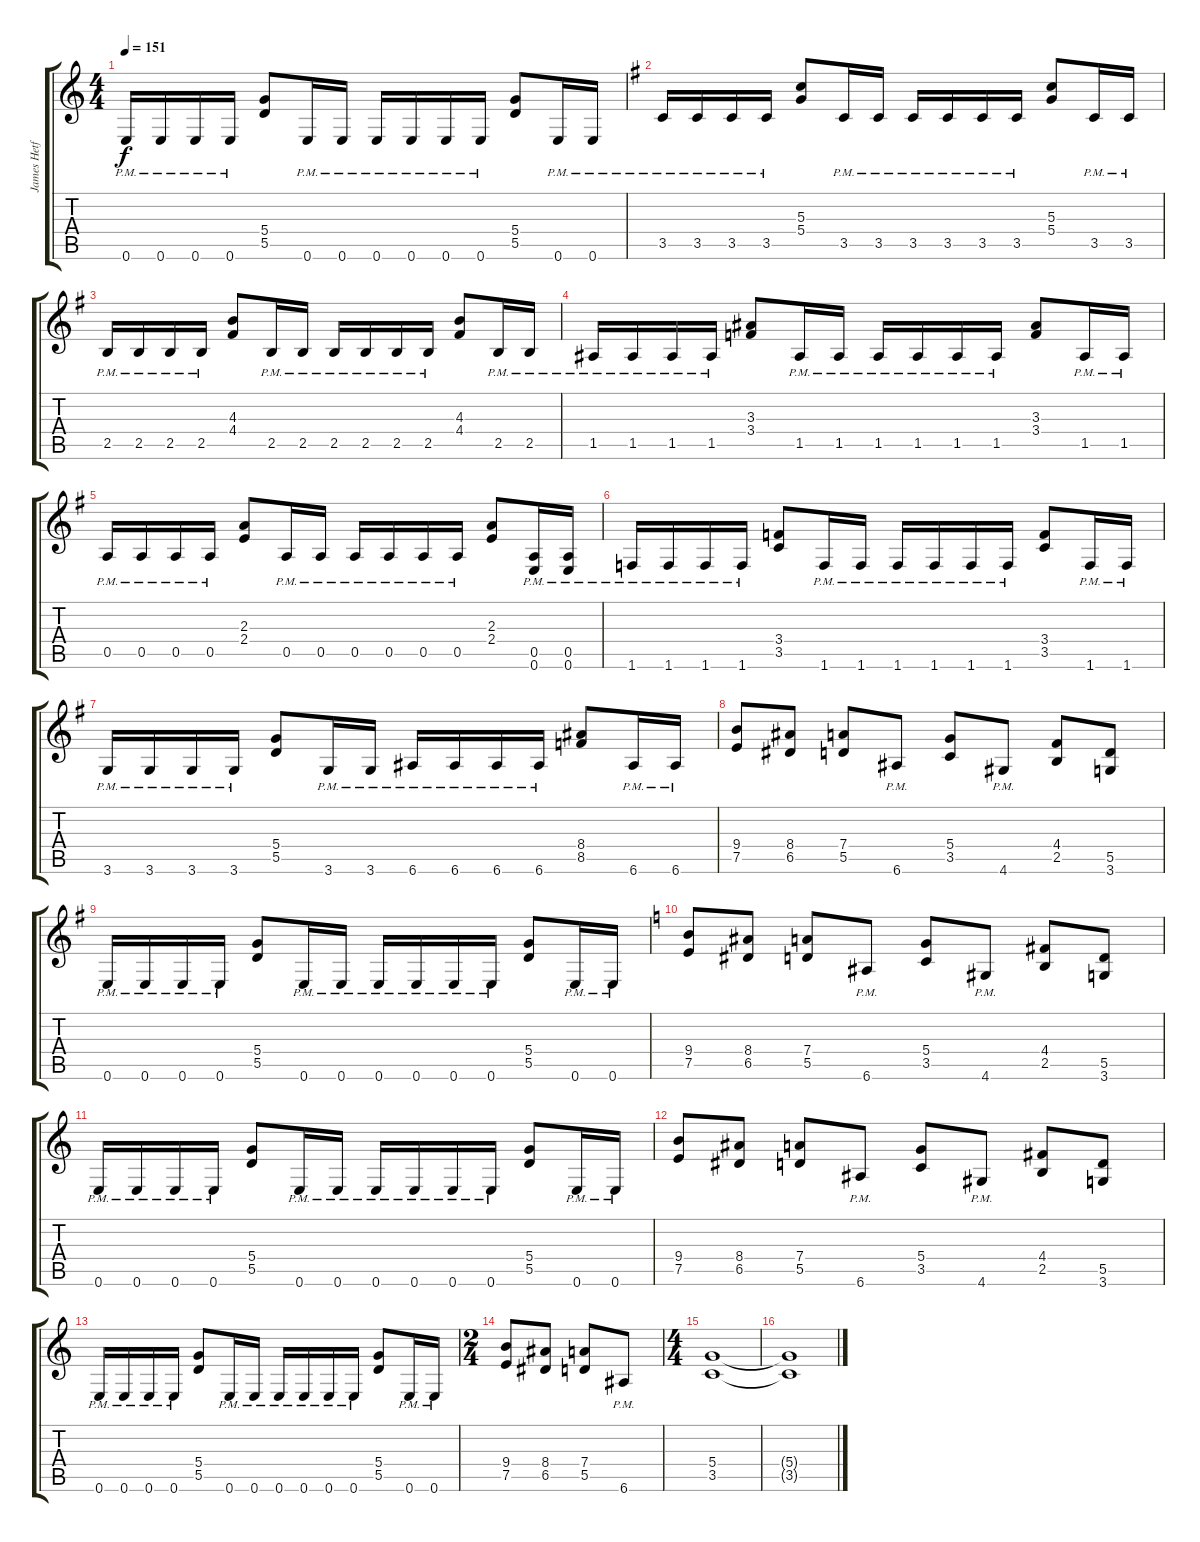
\track ("James Hetfield" "James Hetf") {instrument distortionguitar}
\staff {score tabs}
\tuning (E4 B3 G3 D3 A2 E2) {hide}
\ts (4 4)
\tempo 151
\clef g2
\ks c
0.6{pm}.16{dy f} 0.6{pm}.16 0.6{pm}.16 0.6{pm}.16 (5.4 5.5).8 0.6{pm}.16 0.6{pm}.16 0.6{pm}.16 0.6{pm}.16 0.6{pm}.16 0.6{pm}.16 (5.4 5.5).8 0.6{pm}.16 0.6{pm}.16 |
\ks g
3.5{pm}.16 3.5{pm}.16 3.5{pm}.16 3.5{pm}.16 (5.3 5.4).8 3.5{pm}.16 3.5{pm}.16 3.5{pm}.16 3.5{pm}.16 3.5{pm}.16 3.5{pm}.16 (5.3 5.4).8 3.5{pm}.16 3.5{pm}.16 |
2.5{pm}.16 2.5{pm}.16 2.5{pm}.16 2.5{pm}.16 (4.3 4.4).8 2.5{pm}.16 2.5{pm}.16 2.5{pm}.16 2.5{pm}.16 2.5{pm}.16 2.5{pm}.16 (4.3 4.4).8 2.5{pm}.16 2.5{pm}.16 |
1.5{pm}.16 1.5{pm}.16 1.5{pm}.16 1.5{pm}.16 (3.3 3.4).8 1.5{pm}.16 1.5{pm}.16 1.5{pm}.16 1.5{pm}.16 1.5{pm}.16 1.5{pm}.16 (3.3 3.4).8 1.5{pm}.16 1.5{pm}.16 |
0.5{pm}.16 0.5{pm}.16 0.5{pm}.16 0.5{pm}.16 (2.3 2.4).8 0.5{pm}.16 0.5{pm}.16 0.5{pm}.16 0.5{pm}.16 0.5{pm}.16 0.5{pm}.16 (2.3 2.4).8 (0.5{pm} 0.6{pm}).16 (0.5{pm} 0.6{pm}).16 |
1.6{pm}.16 1.6{pm}.16 1.6{pm}.16 1.6{pm}.16 (3.4 3.5).8 1.6{pm}.16 1.6{pm}.16 1.6{pm}.16 1.6{pm}.16 1.6{pm}.16 1.6{pm}.16 (3.4 3.5).8 1.6{pm}.16 1.6{pm}.16 |
3.6{pm}.16 3.6{pm}.16 3.6{pm}.16 3.6{pm}.16 (5.4 5.5).8 3.6{pm}.16 3.6{pm}.16 6.6{pm}.16 6.6{pm}.16 6.6{pm}.16 6.6{pm}.16 (8.4 8.5).8 6.6{pm}.16 6.6{pm}.16 |
(9.4 7.5).8 (8.4 6.5).8 (7.4 5.5).8 6.6{pm}.8 (5.4 3.5).8 4.6{pm}.8 (4.4 2.5).8 (5.5 3.6).8 |
0.6{pm}.16 0.6{pm}.16 0.6{pm}.16 0.6{pm}.16 (5.4 5.5).8 0.6{pm}.16 0.6{pm}.16 0.6{pm}.16 0.6{pm}.16 0.6{pm}.16 0.6{pm}.16 (5.4 5.5).8 0.6{pm}.16 0.6{pm}.16 |
\ks c
(9.4 7.5).8 (8.4 6.5).8 (7.4 5.5).8 6.6{pm}.8 (5.4 3.5).8 4.6{pm}.8 (4.4 2.5).8 (5.5 3.6).8 |
0.6{pm}.16 0.6{pm}.16 0.6{pm}.16 0.6{pm}.16 (5.4 5.5).8 0.6{pm}.16 0.6{pm}.16 0.6{pm}.16 0.6{pm}.16 0.6{pm}.16 0.6{pm}.16 (5.4 5.5).8 0.6{pm}.16 0.6{pm}.16 |
(9.4 7.5).8 (8.4 6.5).8 (7.4 5.5).8 6.6{pm}.8 (5.4 3.5).8 4.6{pm}.8 (4.4 2.5).8 (5.5 3.6).8 |
0.6{pm}.16 0.6{pm}.16 0.6{pm}.16 0.6{pm}.16 (5.4 5.5).8 0.6{pm}.16 0.6{pm}.16 0.6{pm}.16 0.6{pm}.16 0.6{pm}.16 0.6{pm}.16 (5.4 5.5).8 0.6{pm}.16 0.6{pm}.16 |
\ts (2 4)
(9.4 7.5).8 (8.4 6.5).8 (7.4 5.5).8 6.6{pm}.8 |
\ts (4 4)
(5.4 3.5).1 |
(5.4{t} 3.5{t}).1
